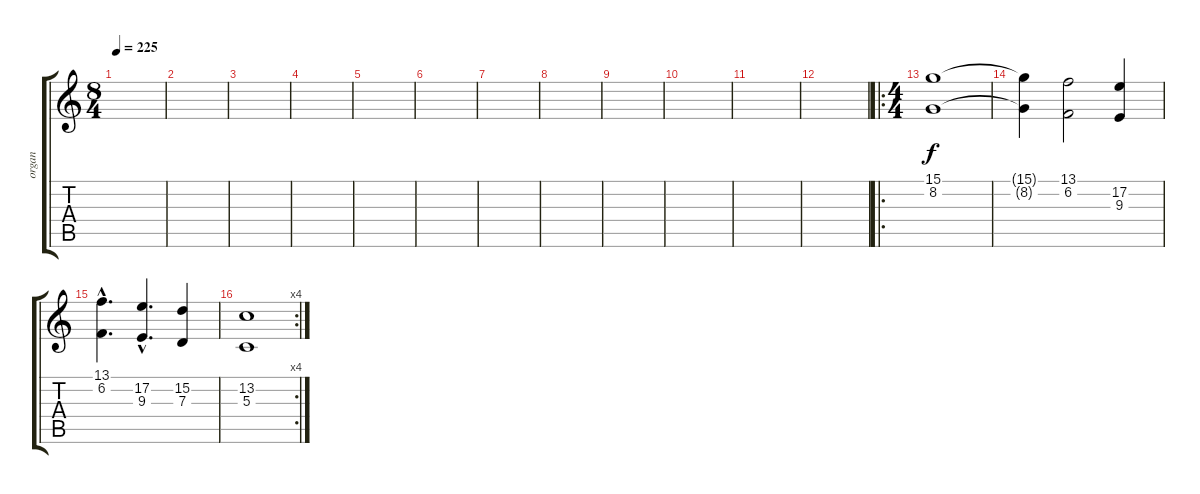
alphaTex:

\track ("organ" "organ") {instrument churchorgan}
\staff {score tabs}
\tuning (E4 B3 G3 D3 A2 E2) {hide}
\ts (8 4)
\tempo 225
\clef g2
\ks c
|
|
|
|
|
|
|
|
|
|
|
|
\ro
\ts (4 4)
(15.1 8.2).1 |
(15.1{t} 8.2{t}).4 (13.1 6.2).2 (17.2 9.3).4 |
(13.1{hac} 6.2{hac}).4{d} (17.2{hac} 9.3{hac}).4{d} (15.2 7.3).4 |
\rc 4
(13.2 5.3).1
